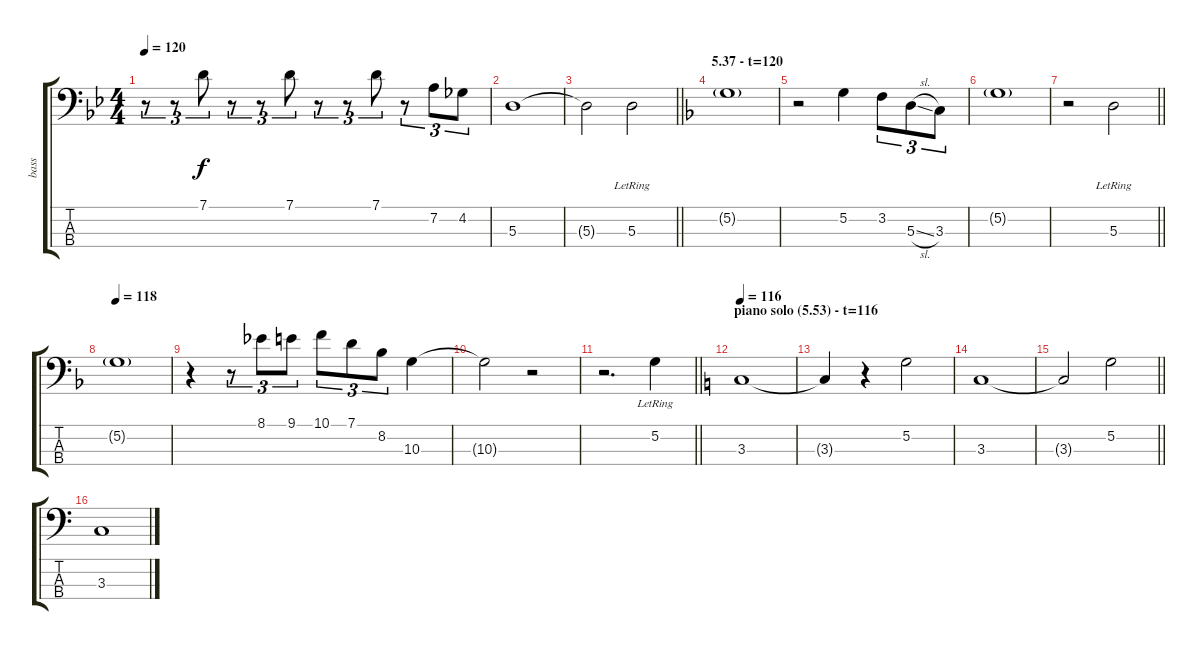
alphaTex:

\track ("bass" "bass") {instrument acousticbass}
\staff {score tabs}
\tuning (G2 D2 A1 E1) {hide}
\ts (4 4)
\tempo 120
\clef f4
\ks bb
r.8{tu (3 2) dy f} r.8{tu (3 2)} 7.1.8{tu (3 2)} r.8{tu (3 2)} r.8{tu (3 2)} 7.1.8{tu (3 2)} r.8{tu (3 2)} r.8{tu (3 2)} 7.1.8{tu (3 2)} r.8{tu (3 2)} 7.2.8{tu (3 2)} 4.2.8{tu (3 2)} |
5.3.1 |
\barLineRight lightlight
5.3{t}.2 5.3{lr}.2 |
\section ("" "5.37 - t=120")
\ks f
5.2{g}.1 |
r.2 5.2.4 3.2.8{tu (3 2)} 5.3{sl}.8{tu (3 2)} 3.3.8{tu (3 2)} |
5.2{g}.1 |
\barLineRight lightlight
r.2 5.3{lr}.2 |
\tempo 118
5.2{g}.1 |
r.4 r.8{tu (3 2)} 8.1.8{tu (3 2)} 9.1.8{tu (3 2)} 10.1.8{tu (3 2)} 7.1.8{tu (3 2)} 8.2.8{tu (3 2)} 10.3.4 |
10.3{t}.2 r.2 |
\barLineRight lightlight
r.2{d} 5.2{lr}.4 |
\section ("" "piano solo (5.53) - t=116")
\tempo 116
\ks c
3.3.1 |
3.3{t}.4 r.4 5.2.2 |
3.3.1 |
\barLineRight lightlight
3.3{t}.2 5.2.2 |
3.3.1
